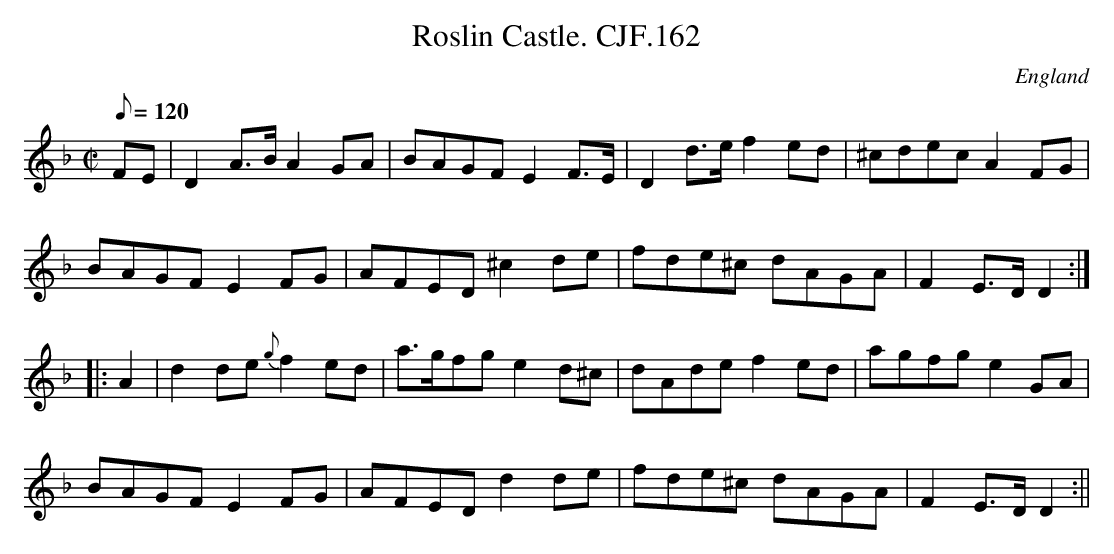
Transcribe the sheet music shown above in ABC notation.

X:1
T:Roslin Castle. CJF.162
M:C|
L:1/8
Q:120
O:England
K:F
FE|D2A>BA2GA|BAGFE2F>E|D2d>ef2ed|^cdecA2FG|!\
BAGFE2FG|AFED^c2de|fde^c dAGA|F2E>DD2:||:!
A2|d2de{g}f2ed|a>gfge2d^c|dAdef2ed|agfge2GA|!\
BAGFE2FG|AFEDhd2de|fde^c dAGA|F2E>DD2:||
